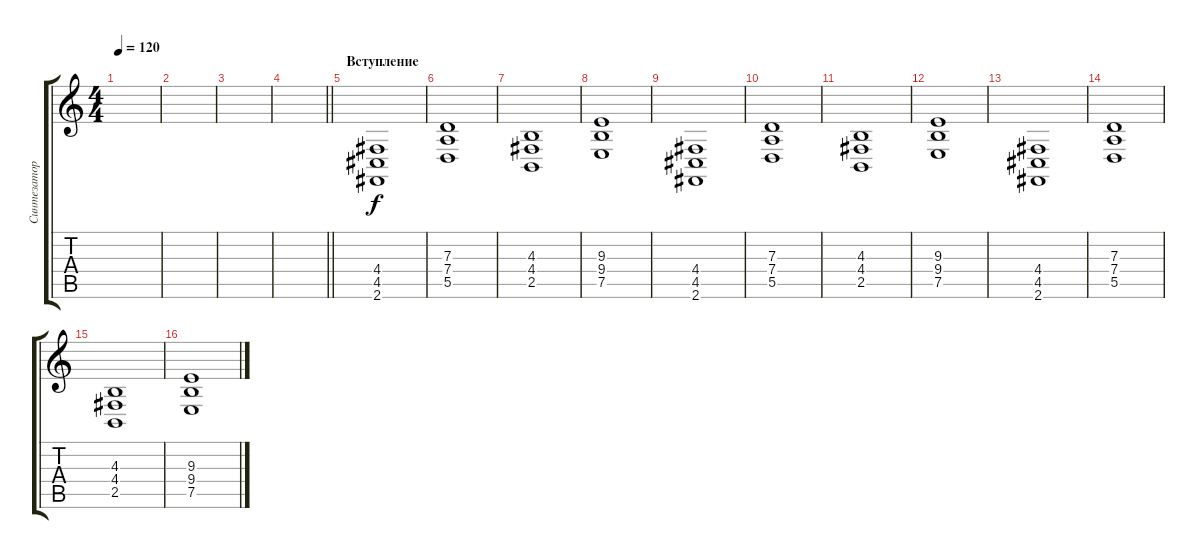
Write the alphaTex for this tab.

\track ("Синтезатор" "Синтезатор") {instrument synthstrings1}
\staff {score tabs}
\tuning (E4 B3 G3 D3 A2 E2) {hide}
\ts (4 4)
\tempo 120
\clef g2
\ks c
|
|
|
\barLineRight lightlight
|
\section ("" "Вступление")
(4.4 4.5 2.6).1 |
(7.3 7.4 5.5).1 |
(4.3 4.4 2.5).1 |
(9.3 9.4 7.5).1 |
(4.4 4.5 2.6).1 |
(7.3 7.4 5.5).1 |
(4.3 4.4 2.5).1 |
(9.3 9.4 7.5).1 |
(4.4 4.5 2.6).1 |
(7.3 7.4 5.5).1 |
(4.3 4.4 2.5).1 |
(9.3 9.4 7.5).1
